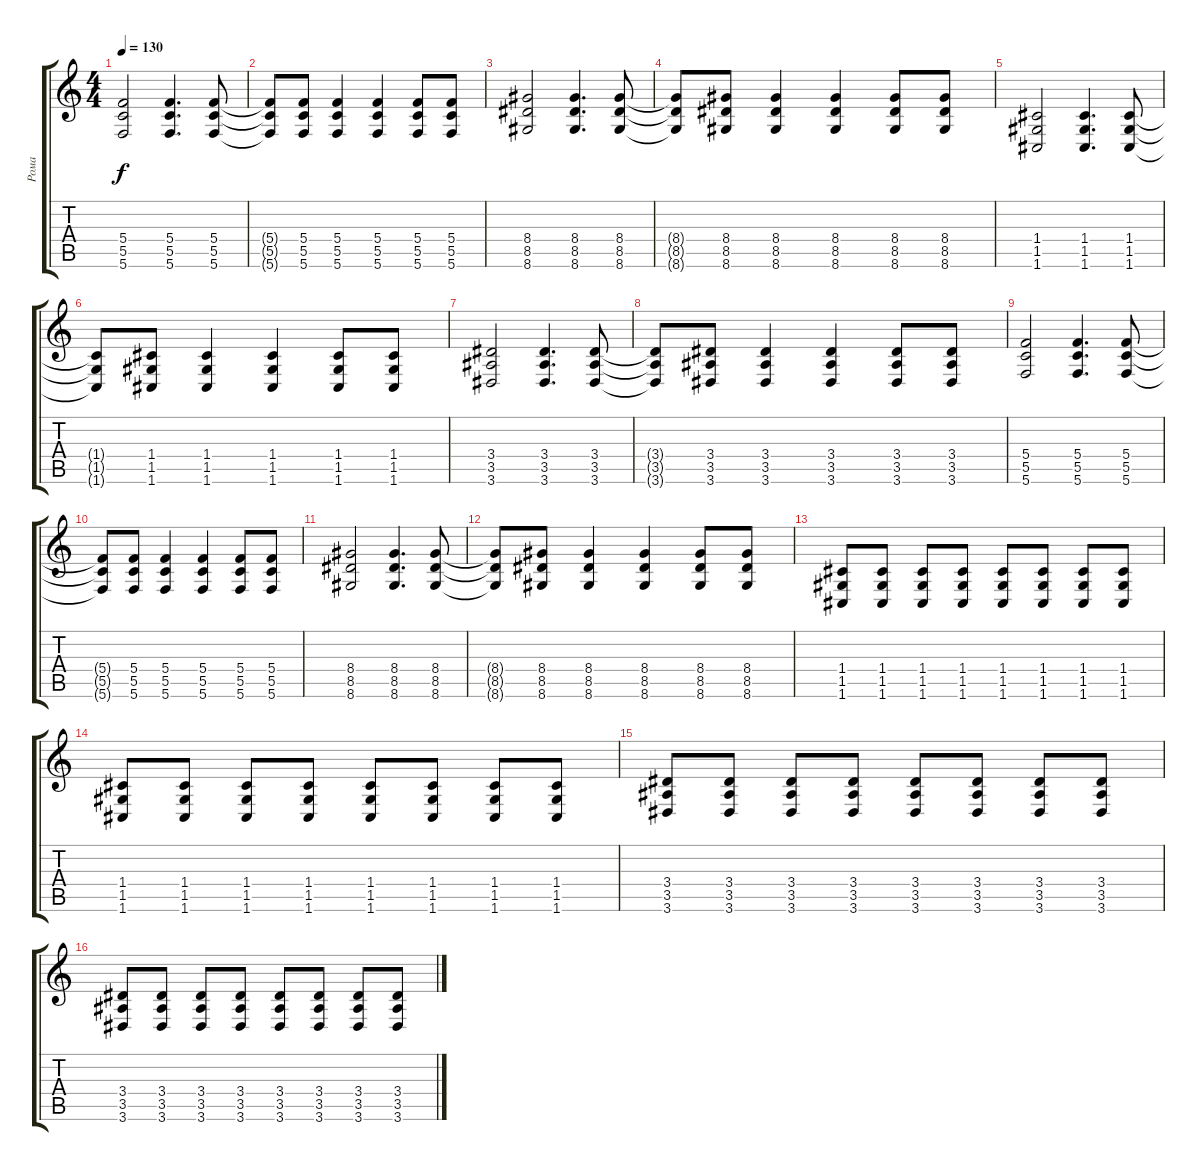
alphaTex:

\track ("Рома" "Рома") {instrument acousticguitarsteel}
\staff {score tabs}
\tuning (D4 A3 F3 C3 G2 C2) {hide}
\ts (4 4)
\tempo 130
\clef g2
\ks c
(5.4 5.5 5.6).2{dy f} (5.4 5.5 5.6).4{d} (5.4 5.5 5.6).8 |
(5.4{t} 5.5{t} 5.6{t}).8 (5.4 5.5 5.6).8 (5.4 5.5 5.6).4 (5.4 5.5 5.6).4 (5.4 5.5 5.6).8 (5.4 5.5 5.6).8 |
(8.4 8.5 8.6).2 (8.4 8.5 8.6).4{d} (8.4 8.5 8.6).8 |
(8.4{t} 8.5{t} 8.6{t}).8 (8.4 8.5 8.6).8 (8.4 8.5 8.6).4 (8.4 8.5 8.6).4 (8.4 8.5 8.6).8 (8.4 8.5 8.6).8 |
(1.4 1.5 1.6).2 (1.4 1.5 1.6).4{d} (1.4 1.5 1.6).8 |
(1.4{t} 1.5{t} 1.6{t}).8 (1.4 1.5 1.6).8 (1.4 1.5 1.6).4 (1.4 1.5 1.6).4 (1.4 1.5 1.6).8 (1.4 1.5 1.6).8 |
(3.4 3.5 3.6).2 (3.4 3.5 3.6).4{d} (3.4 3.5 3.6).8 |
(3.4{t} 3.5{t} 3.6{t}).8 (3.4 3.5 3.6).8 (3.4 3.5 3.6).4 (3.4 3.5 3.6).4 (3.4 3.5 3.6).8 (3.4 3.5 3.6).8 |
(5.4 5.5 5.6).2 (5.4 5.5 5.6).4{d} (5.4 5.5 5.6).8 |
(5.4{t} 5.5{t} 5.6{t}).8 (5.4 5.5 5.6).8 (5.4 5.5 5.6).4 (5.4 5.5 5.6).4 (5.4 5.5 5.6).8 (5.4 5.5 5.6).8 |
(8.4 8.5 8.6).2 (8.4 8.5 8.6).4{d} (8.4 8.5 8.6).8 |
(8.4{t} 8.5{t} 8.6{t}).8 (8.4 8.5 8.6).8 (8.4 8.5 8.6).4 (8.4 8.5 8.6).4 (8.4 8.5 8.6).8 (8.4 8.5 8.6).8 |
(1.4 1.5 1.6).8 (1.4 1.5 1.6).8 (1.4 1.5 1.6).8 (1.4 1.5 1.6).8 (1.4 1.5 1.6).8 (1.4 1.5 1.6).8 (1.4 1.5 1.6).8 (1.4 1.5 1.6).8 |
(1.4 1.5 1.6).8 (1.4 1.5 1.6).8 (1.4 1.5 1.6).8 (1.4 1.5 1.6).8 (1.4 1.5 1.6).8 (1.4 1.5 1.6).8 (1.4 1.5 1.6).8 (1.4 1.5 1.6).8 |
(3.4 3.5 3.6).8 (3.4 3.5 3.6).8 (3.4 3.5 3.6).8 (3.4 3.5 3.6).8 (3.4 3.5 3.6).8 (3.4 3.5 3.6).8 (3.4 3.5 3.6).8 (3.4 3.5 3.6).8 |
(3.4 3.5 3.6).8 (3.4 3.5 3.6).8 (3.4 3.5 3.6).8 (3.4 3.5 3.6).8 (3.4 3.5 3.6).8 (3.4 3.5 3.6).8 (3.4 3.5 3.6).8 (3.4 3.5 3.6).8
